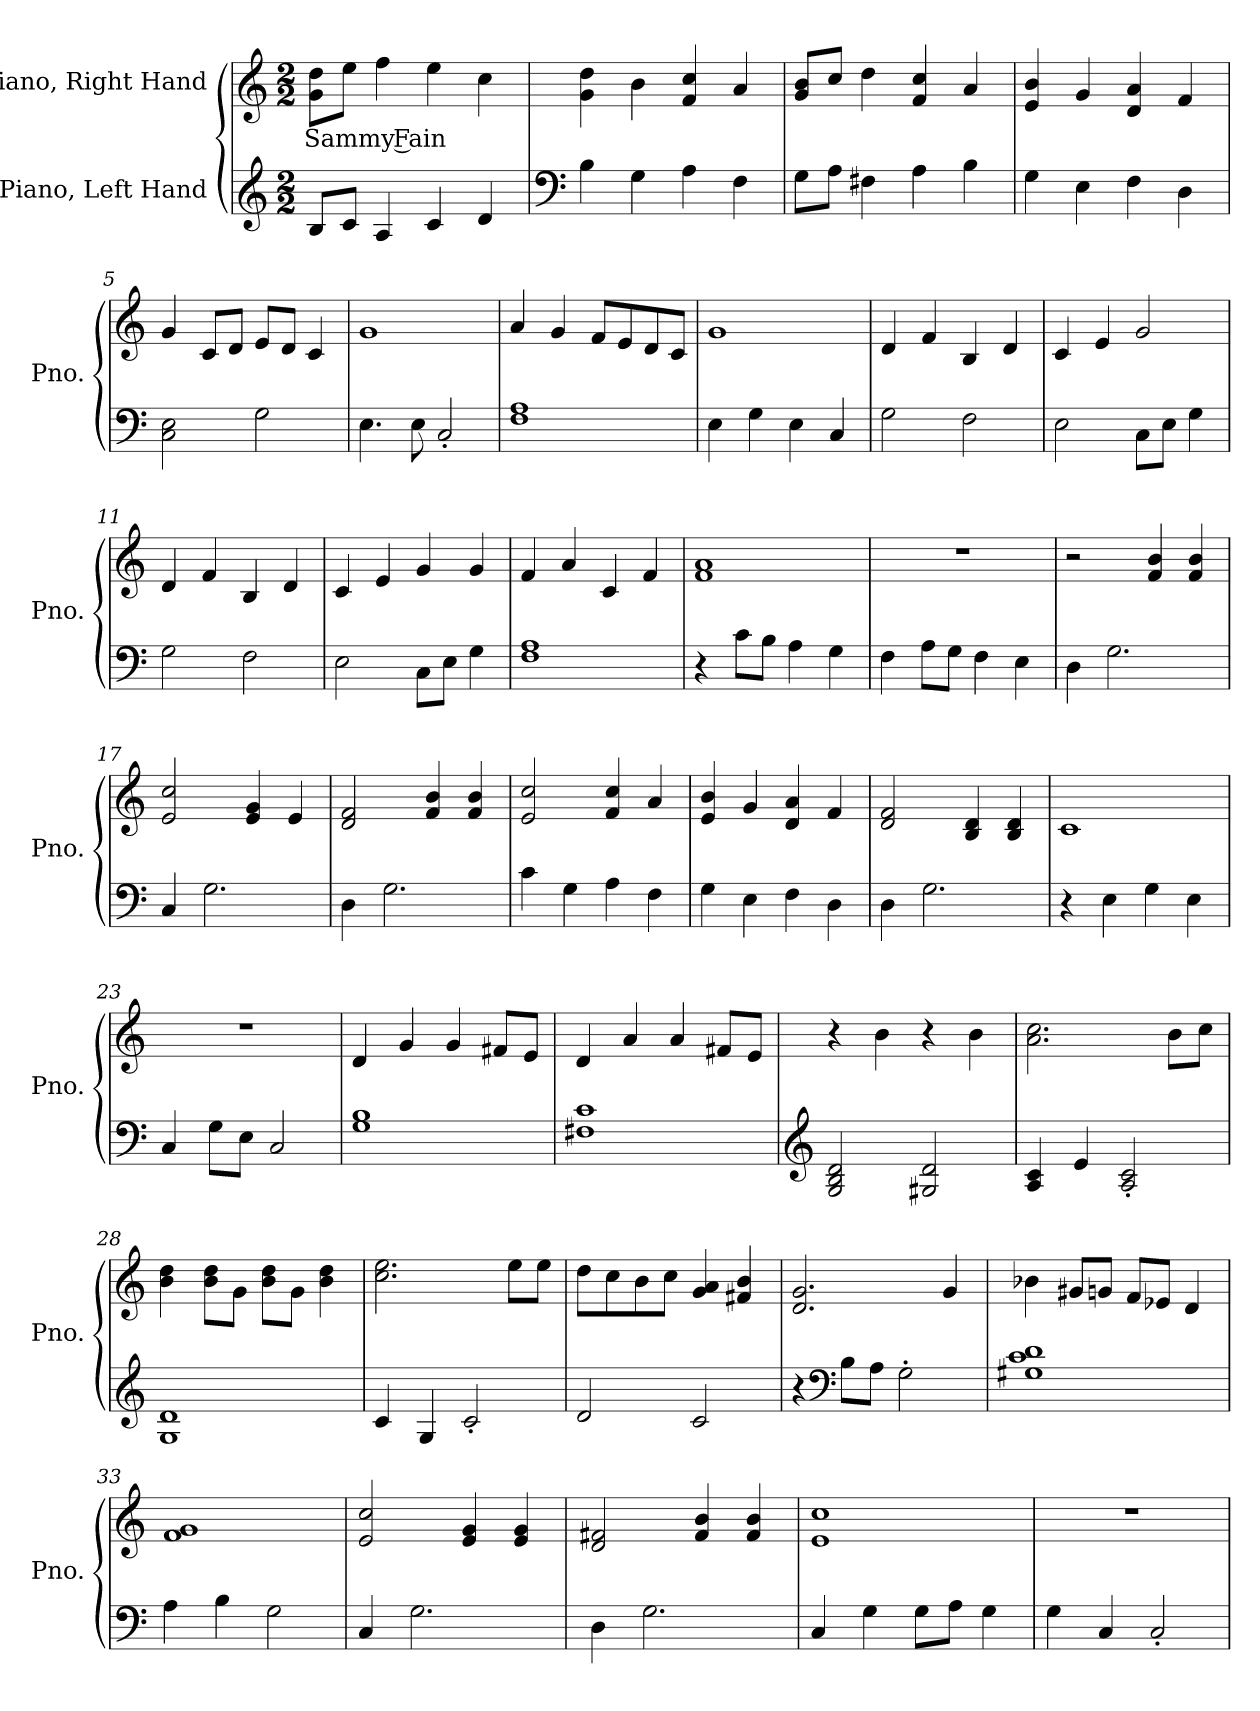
**kern	**kern	**text
*part2	*part1	*part1
*staff2	*staff1	*staff1
*I"Piano, Left Hand	*I"Piano, Right Hand	*
*I'Pno.	*I'Pno.	*
*clefG2	*clefG2	*
*k[]	*k[]	*
*M2/2	*M2/2	*
*MM100	*MM100	*
=1	=1	=1
!	!	!LO:LY:b
8B/L	8g\ 8dd\L	Sammy Fain
8c/J	8ee\J	.
4A/	4ff\	.
4c/	4ee\	.
4d/	4cc\	.
=2	=2	=2
*clefF4	*	*
4B\	4g\ 4dd\	.
4G\	4b\	.
4A\	4f/ 4cc/	.
4F\	4a/	.
=3	=3	=3
8G\L	8g/ 8b/L	.
8A\J	8cc/J	.
4F#X\	4dd\	.
4A\	4f/ 4cc/	.
4B\	4a/	.
=4	=4	=4
4G\	4e/ 4b/	.
4E\	4g/	.
4F\	4d/ 4a/	.
4D\	4f/	.
=5	=5	=5
2C\ 2E\	4g/	.
.	8c/L	.
.	8d/J	.
2G\	8e/L	.
.	8d/J	.
.	4c/	.
!!LO:LB:g=z
=6	=6	=6
4.E\	1g	.
8E\	.	.
2C'/	.	.
=7	=7	=7
1F 1A	4a/	.
.	4g/	.
.	8f/L	.
.	8e/	.
.	8d/	.
.	8c/J	.
=8	=8	=8
4E\	1g	.
4G\	.	.
4E\	.	.
4C/	.	.
=9	=9	=9
2G\	4d/	.
.	4f/	.
2F\	4B/	.
.	4d/	.
=10	=10	=10
2E\	4c/	.
.	4e/	.
8C\L	2g/	.
8E\J	.	.
4G\	.	.
=11	=11	=11
2G\	4d/	.
.	4f/	.
2F\	4B/	.
.	4d/	.
=12	=12	=12
2E\	4c/	.
.	4e/	.
8C\L	4g/	.
8E\J	.	.
4G\	4g/	.
=13	=13	=13
1F 1A	4f/	.
.	4a/	.
.	4c/	.
.	4f/	.
!!LO:LB:g=z
=14	=14	=14
4r	1f 1a	.
8c\L	.	.
8B\J	.	.
4A\	.	.
4G\	.	.
=15	=15	=15
4F\	1r	.
8A\L	.	.
8G\J	.	.
4F\	.	.
4E\	.	.
=16	=16	=16
4D\	2r	.
2.G\	.	.
.	4f/ 4b/	.
.	4f/ 4b/	.
=17	=17	=17
4C/	2e/ 2cc/	.
2.G\	.	.
.	4e/ 4g/	.
.	4e/	.
=18	=18	=18
4D\	2d/ 2f/	.
2.G\	.	.
.	4f/ 4b/	.
.	4f/ 4b/	.
=19	=19	=19
4c\	2e/ 2cc/	.
4G\	.	.
4A\	4f/ 4cc/	.
4F\	4a/	.
=20	=20	=20
4G\	4e/ 4b/	.
4E\	4g/	.
4F\	4d/ 4a/	.
4D\	4f/	.
=21	=21	=21
4D\	2d/ 2f/	.
2.G\	.	.
.	4B/ 4d/	.
.	4B/ 4d/	.
=22	=22	=22
4r	1c	.
4E\	.	.
4G\	.	.
4E\	.	.
!!LO:LB:g=z
=23	=23	=23
4C/	1r	.
8G\L	.	.
8E\J	.	.
2C/	.	.
=24	=24	=24
1G 1B	4d/	.
.	4g/	.
.	4g/	.
.	8f#X/L	.
.	8e/J	.
=25	=25	=25
1F#X 1c	4d/	.
.	4a/	.
.	4a/	.
.	8f#X/L	.
.	8e/J	.
=26	=26	=26
*clefG2	*	*
2G/ 2B/ 2d/	4r	.
.	4b\	.
2G#X/ 2d/	4r	.
.	4b\	.
=27	=27	=27
4A/ 4c/	2.a\ 2.cc\	.
4e/	.	.
2A/' 2c/'	.	.
.	8b\L	.
.	8cc\J	.
=28	=28	=28
1G 1d	4b\ 4dd\	.
.	8b\ 8dd\L	.
.	8g\J	.
.	8b\ 8dd\L	.
.	8g\J	.
.	4b\ 4dd\	.
=29	=29	=29
4c/	2.cc\ 2.ee\	.
4G/	.	.
2c'/	.	.
.	8ee\L	.
.	8ee\J	.
!!LO:LB:g=z
=30	=30	=30
2d/	8dd\L	.
.	8cc\	.
.	8b\	.
.	8cc\J	.
2c/	4g/ 4a/	.
.	4f#X/ 4b/	.
=31	=31	=31
4r	2.d/ 2.g/	.
*clefF4	*	*
8B\L	.	.
8A\J	.	.
2G'\	.	.
.	4g/	.
=32	=32	=32
1G#X 1c 1d	4b-X\	.
.	8g#X/L	.
.	8gn/J	.
.	8f/L	.
.	8e-X/J	.
.	4d/	.
=33	=33	=33
4A\	1f 1g	.
4B\	.	.
2G\	.	.
=34	=34	=34
4C/	2e/ 2cc/	.
2.G\	.	.
.	4e/ 4g/	.
.	4e/ 4g/	.
=35	=35	=35
4D\	2d/ 2f#X/	.
2.G\	.	.
.	4f#/ 4b/	.
.	4f#/ 4b/	.
=36	=36	=36
4C/	1e 1cc	.
4G\	.	.
8G\L	.	.
8A\J	.	.
4G\	.	.
!!LO:LB:g=z
=37	=37	=37
4G\	1r	.
4C/	.	.
2C'/	.	.
=	=	=
*-	*-	*-
